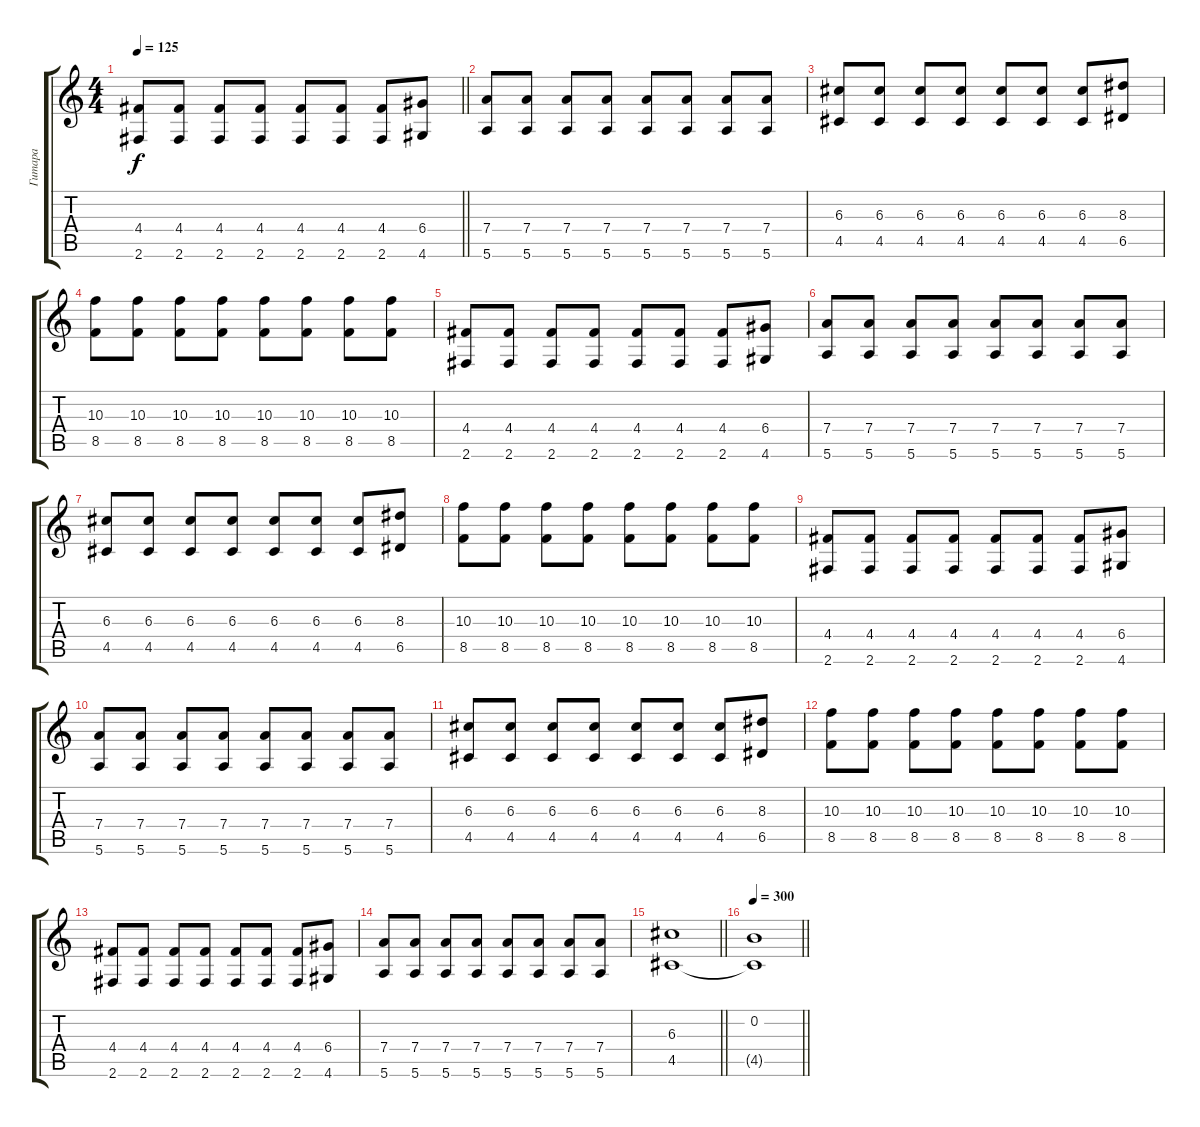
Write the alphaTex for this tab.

\track ("Гитара" "Гитара") {instrument distortionguitar}
\staff {score tabs}
\tuning (E4 B3 G3 D3 A2 E2) {hide}
\ts (4 4)
\tempo 125
\clef g2
\barLineRight lightlight
\ks c
(4.4 2.6).8{dy f} (4.4 2.6).8 (4.4 2.6).8 (4.4 2.6).8 (4.4 2.6).8 (4.4 2.6).8 (4.4 2.6).8 (6.4 4.6).8 |
(7.4 5.6).8 (7.4 5.6).8 (7.4 5.6).8 (7.4 5.6).8 (7.4 5.6).8 (7.4 5.6).8 (7.4 5.6).8 (7.4 5.6).8 |
(6.3 4.5).8 (6.3 4.5).8 (6.3 4.5).8 (6.3 4.5).8 (6.3 4.5).8 (6.3 4.5).8 (6.3 4.5).8 (8.3 6.5).8 |
(10.3 8.5).8 (10.3 8.5).8 (10.3 8.5).8 (10.3 8.5).8 (10.3 8.5).8 (10.3 8.5).8 (10.3 8.5).8 (10.3 8.5).8 |
(4.4 2.6).8 (4.4 2.6).8 (4.4 2.6).8 (4.4 2.6).8 (4.4 2.6).8 (4.4 2.6).8 (4.4 2.6).8 (6.4 4.6).8 |
(7.4 5.6).8 (7.4 5.6).8 (7.4 5.6).8 (7.4 5.6).8 (7.4 5.6).8 (7.4 5.6).8 (7.4 5.6).8 (7.4 5.6).8 |
(6.3 4.5).8 (6.3 4.5).8 (6.3 4.5).8 (6.3 4.5).8 (6.3 4.5).8 (6.3 4.5).8 (6.3 4.5).8 (8.3 6.5).8 |
(10.3 8.5).8 (10.3 8.5).8 (10.3 8.5).8 (10.3 8.5).8 (10.3 8.5).8 (10.3 8.5).8 (10.3 8.5).8 (10.3 8.5).8 |
(4.4 2.6).8 (4.4 2.6).8 (4.4 2.6).8 (4.4 2.6).8 (4.4 2.6).8 (4.4 2.6).8 (4.4 2.6).8 (6.4 4.6).8 |
(7.4 5.6).8 (7.4 5.6).8 (7.4 5.6).8 (7.4 5.6).8 (7.4 5.6).8 (7.4 5.6).8 (7.4 5.6).8 (7.4 5.6).8 |
(6.3 4.5).8 (6.3 4.5).8 (6.3 4.5).8 (6.3 4.5).8 (6.3 4.5).8 (6.3 4.5).8 (6.3 4.5).8 (8.3 6.5).8 |
(10.3 8.5).8 (10.3 8.5).8 (10.3 8.5).8 (10.3 8.5).8 (10.3 8.5).8 (10.3 8.5).8 (10.3 8.5).8 (10.3 8.5).8 |
(4.4 2.6).8 (4.4 2.6).8 (4.4 2.6).8 (4.4 2.6).8 (4.4 2.6).8 (4.4 2.6).8 (4.4 2.6).8 (6.4 4.6).8 |
(7.4 5.6).8 (7.4 5.6).8 (7.4 5.6).8 (7.4 5.6).8 (7.4 5.6).8 (7.4 5.6).8 (7.4 5.6).8 (7.4 5.6).8 |
\barLineRight lightlight
(6.3 4.5).1 |
\tempo 300
\barLineRight lightlight
(0.2 4.5{t}).1
